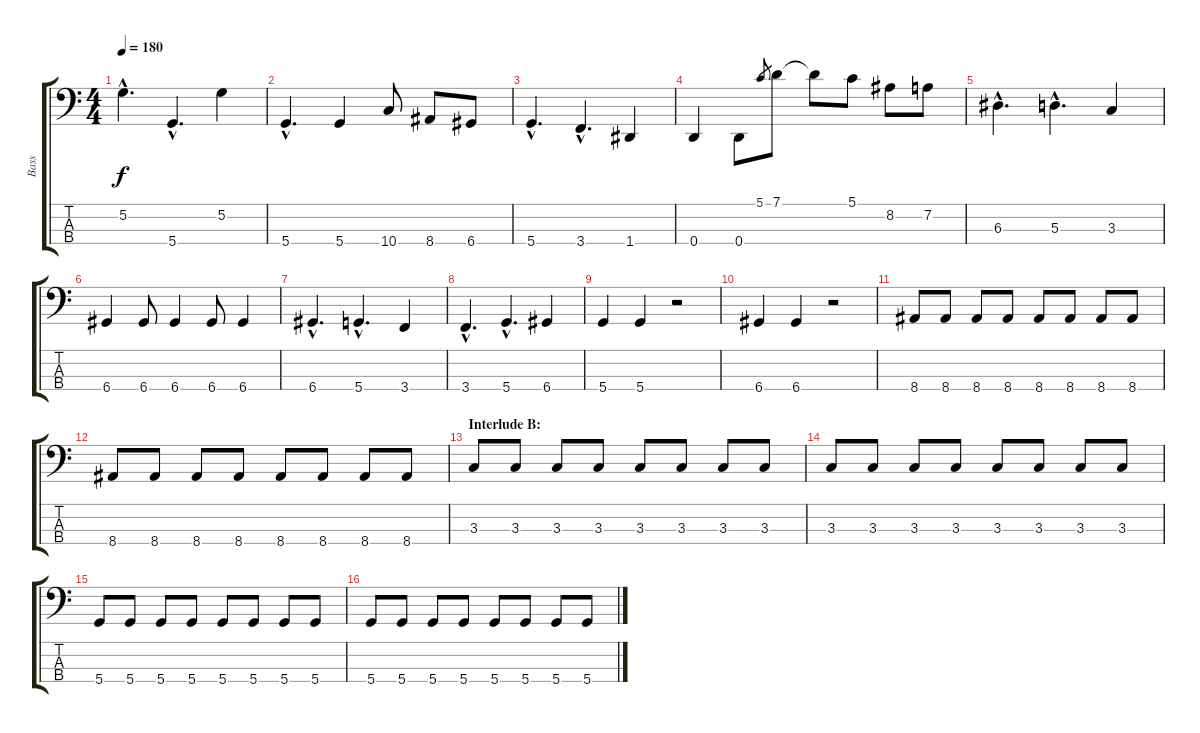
\track ("Bass" "Bass") {instrument electricbasspick}
\staff {score tabs}
\tuning (G2 D2 A1 D1) {hide}
\ts (4 4)
\tempo 180
\clef f4
\ks c
5.2{hac}.4{d dy f} 5.4{hac}.4{d} 5.2.4 |
5.4{hac}.4{d} 5.4.4 10.4.8 8.4.8 6.4.8 |
5.4{hac}.4{d} 3.4{hac}.4{d} 1.4.4 |
0.4.4 0.4.8 5.1.8{gr} 7.1.8 7.1{t}.8 5.1.8 8.2.8 7.2.8 |
6.3{hac}.4{d} 5.3{hac}.4{d} 3.3.4 |
6.4.4 6.4.8 6.4.4 6.4.8 6.4.4 |
6.4{hac}.4{d} 5.4{hac}.4{d} 3.4.4 |
3.4{hac}.4{d} 5.4{hac}.4{d} 6.4.4 |
5.4.4 5.4.4 r.2 |
6.4.4 6.4.4 r.2 |
8.4.8 8.4.8 8.4.8 8.4.8 8.4.8 8.4.8 8.4.8 8.4.8 |
8.4.8 8.4.8 8.4.8 8.4.8 8.4.8 8.4.8 8.4.8 8.4.8 |
\section ("" "Interlude B:")
3.3.8 3.3.8 3.3.8 3.3.8 3.3.8 3.3.8 3.3.8 3.3.8 |
3.3.8 3.3.8 3.3.8 3.3.8 3.3.8 3.3.8 3.3.8 3.3.8 |
5.4.8 5.4.8 5.4.8 5.4.8 5.4.8 5.4.8 5.4.8 5.4.8 |
5.4.8 5.4.8 5.4.8 5.4.8 5.4.8 5.4.8 5.4.8 5.4.8
